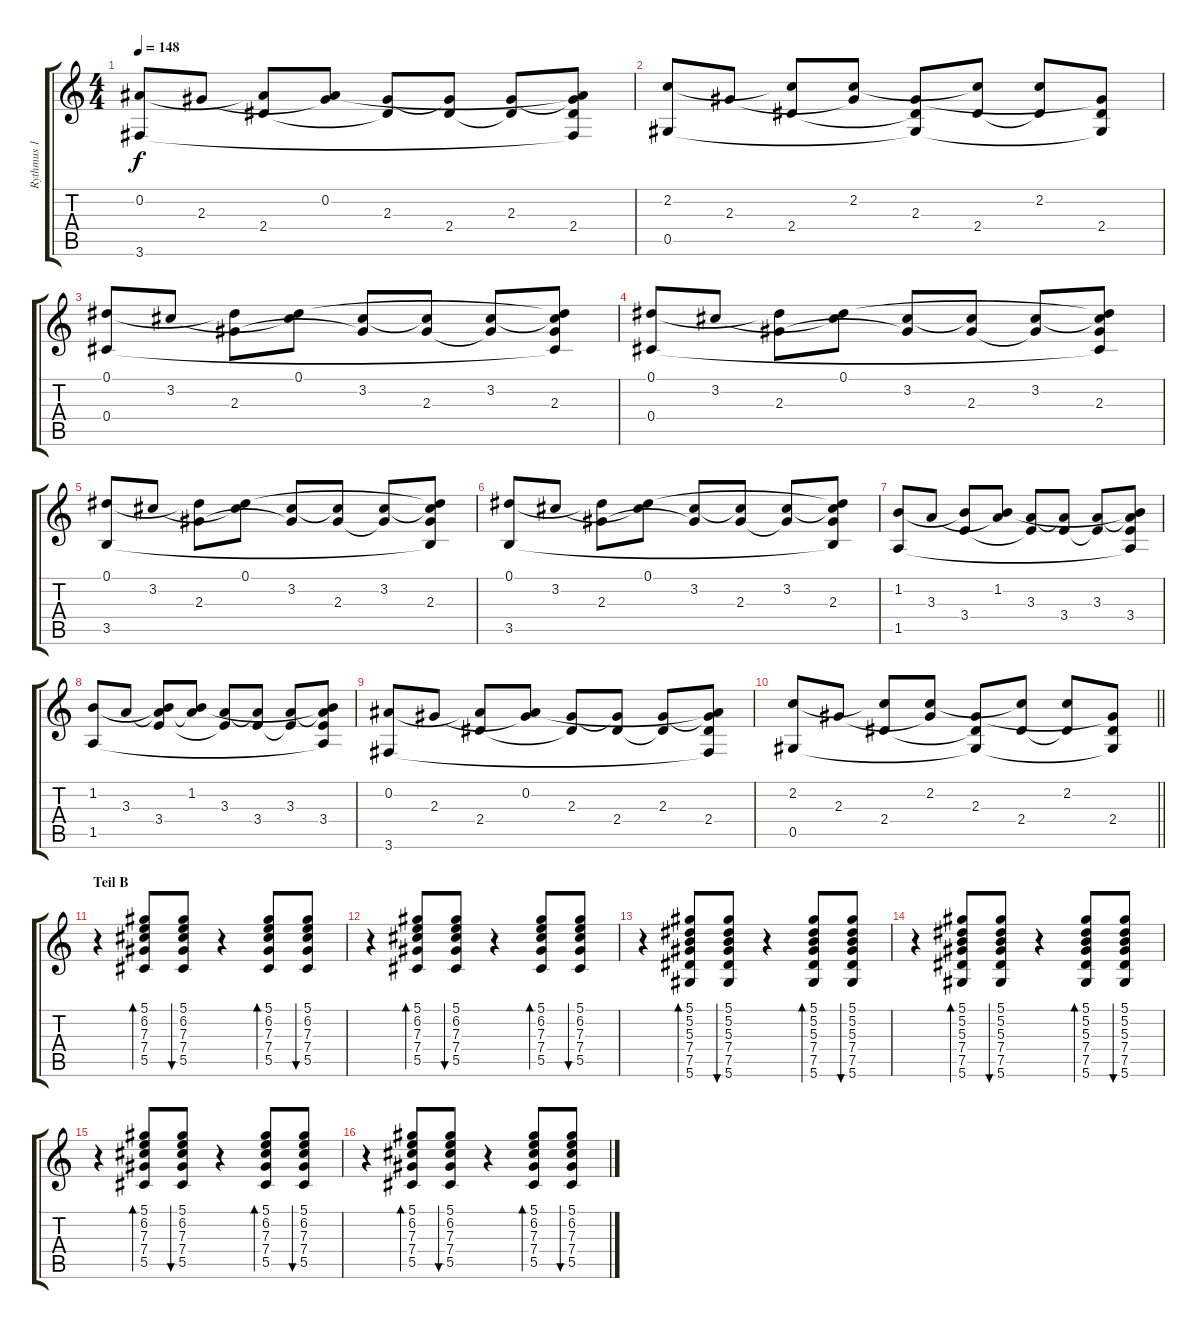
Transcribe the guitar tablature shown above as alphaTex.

\track ("Rythmus 1" "Rythmus 1") {instrument acousticguitarsteel}
\staff {score tabs}
\tuning (Eb4 Bb3 Gb3 Db3 Ab2 Eb2) {hide}
\ts (4 4)
\tempo 148
\clef g2
\ks c
(0.2 3.6).8{dy f} 2.3.8 (0.2{t} 2.4).8 (0.2 2.3{t}).8 (2.3 2.4{t}).8 (2.3{t} 2.4).8 (2.3 2.4{t}).8 (0.2{t} 2.3{t} 2.4 3.6{t}).8 |
(2.2 0.5).8 2.3.8 (2.2{t} 2.4).8 (2.2 2.3{t}).8 (2.3 2.4{t} 0.5{t}).8 (2.2{t} 2.4).8 (2.2 2.4{t}).8 (2.3{t} 2.4 0.5{t}).8 |
(0.1 0.4).8 3.2.8 (0.1{t} 2.3).8 (0.1 3.2{t}).8 (3.2 2.3{t}).8 (3.2{t} 2.3).8 (3.2 2.3{t}).8 (0.1{t} 3.2{t} 2.3 0.4{t}).8 |
(0.1 0.4).8 3.2.8 (0.1{t} 2.3).8 (0.1 3.2{t}).8 (3.2 2.3{t}).8 (3.2{t} 2.3).8 (3.2 2.3{t}).8 (0.1{t} 3.2{t} 2.3 0.4{t}).8 |
(0.1 3.5).8 3.2.8 (0.1{t} 2.3).8 (0.1 3.2{t}).8 (3.2 2.3{t}).8 (3.2{t} 2.3).8 (3.2 2.3{t}).8 (0.1{t} 3.2{t} 2.3 3.5{t}).8 |
(0.1 3.5).8 3.2.8 (0.1{t} 2.3).8 (0.1 3.2{t}).8 (3.2 2.3{t}).8 (3.2{t} 2.3).8 (3.2 2.3{t}).8 (0.1{t} 3.2{t} 2.3 3.5{t}).8 |
(1.2 1.5).8 3.3.8 (1.2{t} 3.4).8 (1.2 3.3{t}).8 (3.3 3.4{t}).8 (3.3{t} 3.4).8 (3.3 3.4{t}).8 (1.2{t} 3.3{t} 3.4 1.5{t}).8 |
(1.2 1.5).8 3.3.8 (1.2{t} 3.3{t} 3.4).8 (1.2 3.3{t}).8 (3.3 3.4{t}).8 (3.3{t} 3.4).8 (3.3 3.4{t}).8 (1.2{t} 3.3{t} 3.4 1.5{t}).8 |
(0.2 3.6).8 2.3.8 (0.2{t} 2.4).8 (0.2 2.3{t}).8 (2.3 2.4{t}).8 (2.3{t} 2.4).8 (2.3 2.4{t}).8 (0.2{t} 2.3{t} 2.4 3.6{t}).8 |
\barLineRight lightlight
(2.2 0.5).8 2.3.8 (2.2{t} 2.4).8 (2.2 2.3{t}).8 (2.3 2.4{t} 0.5{t}).8 (2.2{t} 2.4).8 (2.2 2.4{t}).8 (2.3{t} 2.4 0.5{t}).8 |
\section ("" "Teil B")
r.4{volume 12} (5.1 6.2 7.3 7.4 5.5).8{bd 60} (5.1 6.2 7.3 7.4 5.5).8{bu 60} r.4 (5.1 6.2 7.3 7.4 5.5).8{bd 60} (5.1 6.2 7.3 7.4 5.5).8{bu 60} |
r.4 (5.1 6.2 7.3 7.4 5.5).8{bd 60} (5.1 6.2 7.3 7.4 5.5).8{bu 60} r.4 (5.1 6.2 7.3 7.4 5.5).8{bd 60} (5.1 6.2 7.3 7.4 5.5).8{bu 60} |
r.4 (5.1 5.2 5.3 7.4 7.5 5.6).8{bd 60} (5.1 5.2 5.3 7.4 7.5 5.6).8{bu 60} r.4 (5.1 5.2 5.3 7.4 7.5 5.6).8{bd 60} (5.1 5.2 5.3 7.4 7.5 5.6).8{bu 60} |
r.4 (5.1 5.2 5.3 7.4 7.5 5.6).8{bd 60} (5.1 5.2 5.3 7.4 7.5 5.6).8{bu 60} r.4 (5.1 5.2 5.3 7.4 7.5 5.6).8{bd 60} (5.1 5.2 5.3 7.4 7.5 5.6).8{bu 60} |
r.4 (5.1 6.2 7.3 7.4 5.5).8{bd 60} (5.1 6.2 7.3 7.4 5.5).8{bu 60} r.4 (5.1 6.2 7.3 7.4 5.5).8{bd 60} (5.1 6.2 7.3 7.4 5.5).8{bu 60} |
r.4 (5.1 6.2 7.3 7.4 5.5).8{bd 60} (5.1 6.2 7.3 7.4 5.5).8{bu 60} r.4 (5.1 6.2 7.3 7.4 5.5).8{bd 60} (5.1 6.2 7.3 7.4 5.5).8{bu 60}
